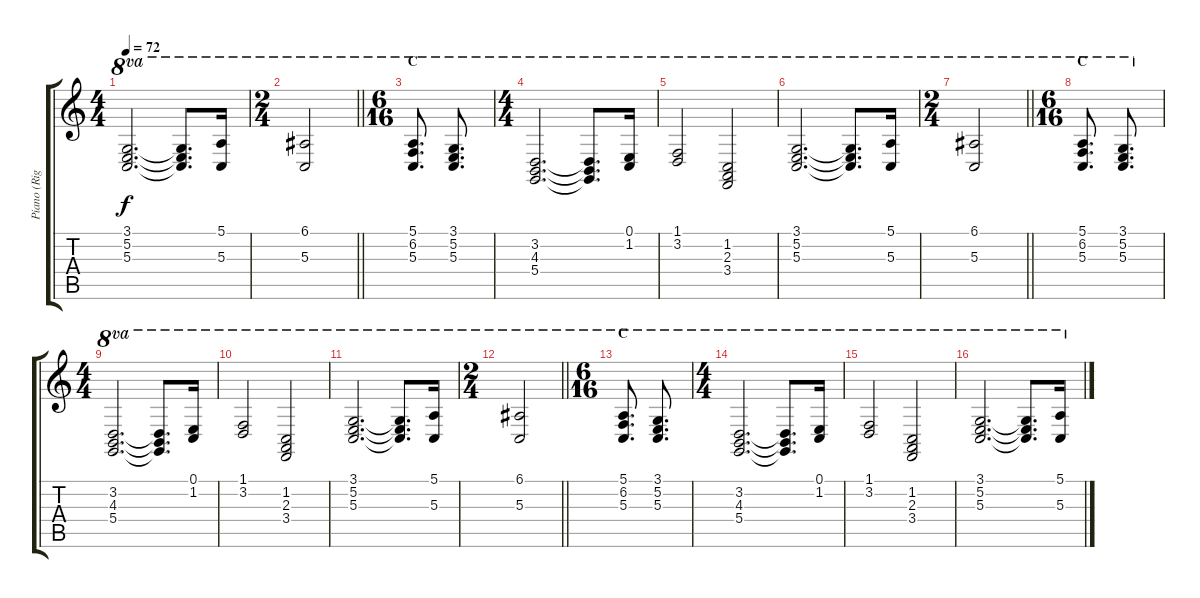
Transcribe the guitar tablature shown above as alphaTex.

\track ("Piano (Right Hand)" "Piano (Rig") {instrument electricgrandpiano}
\staff {score tabs}
\tuning (E4 B3 G3 D3 A2 E2) {hide}
\ts (4 4)
\tempo 72
\clef g2
\ks c
(3.1 5.2 5.3).2{d ot 8va dy f} (3.1{t} 5.2{t} 5.3{t}).8{d ot 8va} (5.1 5.3).16{ot 8va} |
\ts (2 4)
\barLineRight lightlight
(6.1 5.3).2{ot 8va} |
\ts (6 16)
\section ("" "C")
(5.1 6.2 5.3).8{d ot 8va volume 12} (3.1 5.2 5.3).8{d ot 8va} |
\ts (4 4)
(3.2 4.3 5.4).2{d ot 8va} (3.2{t} 4.3{t} 5.4{t}).8{d ot 8va} (0.1 1.2).16{ot 8va} |
(1.1 3.2).2{ot 8va} (1.2 2.3 3.4).2{ot 8va} |
(3.1 5.2 5.3).2{d ot 8va} (3.1{t} 5.2{t} 5.3{t}).8{d ot 8va} (5.1 5.3).16{ot 8va} |
\ts (2 4)
\barLineRight lightlight
(6.1 5.3).2{ot 8va} |
\ts (6 16)
\section ("" "C")
(5.1 6.2 5.3).8{d ot 8va volume 8} (3.1 5.2 5.3).8{d ot 8va} |
\ts (4 4)
(3.2 4.3 5.4).2{d ot 8va} (3.2{t} 4.3{t} 5.4{t}).8{d ot 8va} (0.1 1.2).16{ot 8va} |
(1.1 3.2).2{ot 8va} (1.2 2.3 3.4).2{ot 8va} |
(3.1 5.2 5.3).2{d ot 8va} (3.1{t} 5.2{t} 5.3{t}).8{d ot 8va} (5.1 5.3).16{ot 8va} |
\ts (2 4)
\barLineRight lightlight
(6.1 5.3).2{ot 8va} |
\ts (6 16)
\section ("" "C")
(5.1 6.2 5.3).8{d ot 8va volume 4} (3.1 5.2 5.3).8{d ot 8va} |
\ts (4 4)
(3.2 4.3 5.4).2{d ot 8va} (3.2{t} 4.3{t} 5.4{t}).8{d ot 8va} (0.1 1.2).16{ot 8va} |
(1.1 3.2).2{ot 8va} (1.2 2.3 3.4).2{ot 8va} |
(3.1 5.2 5.3).2{d ot 8va} (3.1{t} 5.2{t} 5.3{t}).8{d ot 8va} (5.1 5.3).16{ot 8va}
